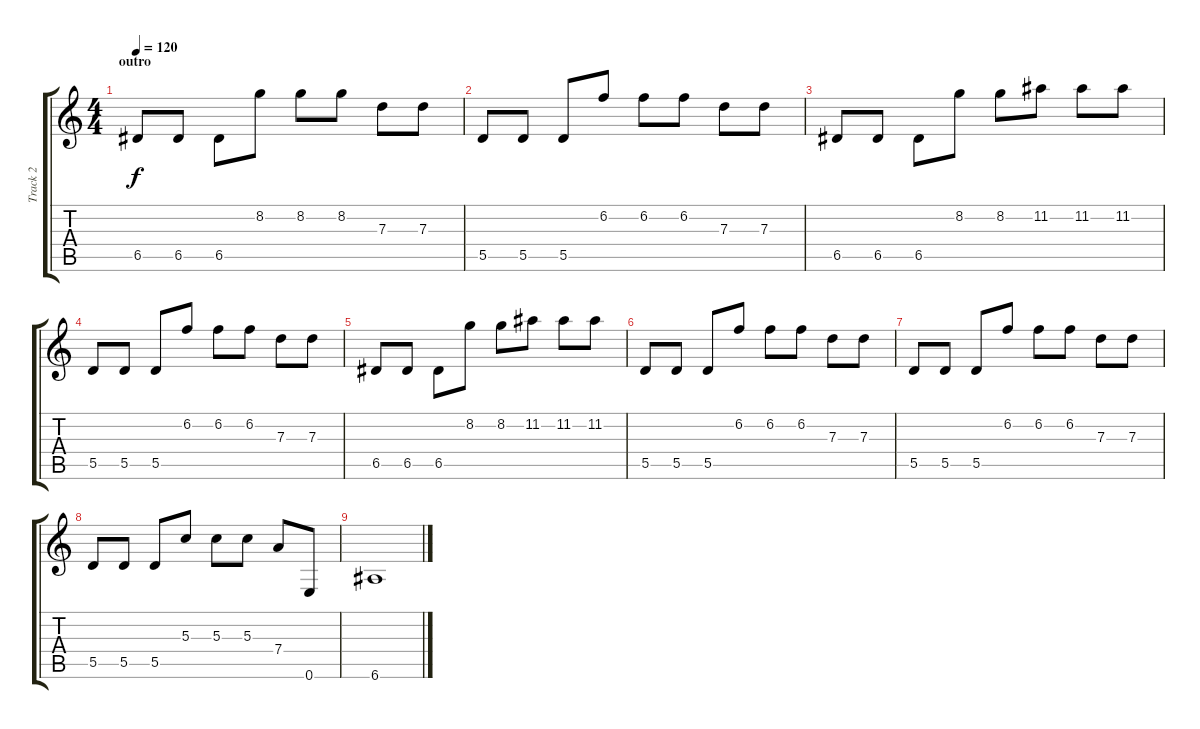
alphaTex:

\track ("Track 2" "Track 2") {instrument electricguitarjazz}
\staff {score tabs}
\tuning (E4 B3 G3 D3 A2 E2) {hide}
\ts (4 4)
\section ("" "outro")
\tempo 120
\clef g2
\ks c
6.5.8{dy f} 6.5.8 6.5.8 8.2.8 8.2.8 8.2.8 7.3.8 7.3.8 |
5.5.8 5.5.8 5.5.8 6.2.8 6.2.8 6.2.8 7.3.8 7.3.8 |
6.5.8 6.5.8 6.5.8 8.2.8 8.2.8 11.2.8 11.2.8 11.2.8 |
5.5.8 5.5.8 5.5.8 6.2.8 6.2.8 6.2.8 7.3.8 7.3.8 |
6.5.8 6.5.8 6.5.8 8.2.8 8.2.8 11.2.8 11.2.8 11.2.8 |
5.5.8 5.5.8 5.5.8 6.2.8 6.2.8 6.2.8 7.3.8 7.3.8 |
5.5.8 5.5.8 5.5.8 6.2.8 6.2.8 6.2.8 7.3.8 7.3.8 |
5.5.8 5.5.8 5.5.8 5.3.8 5.3.8 5.3.8 7.4.8 0.6.8 |
6.6.1
